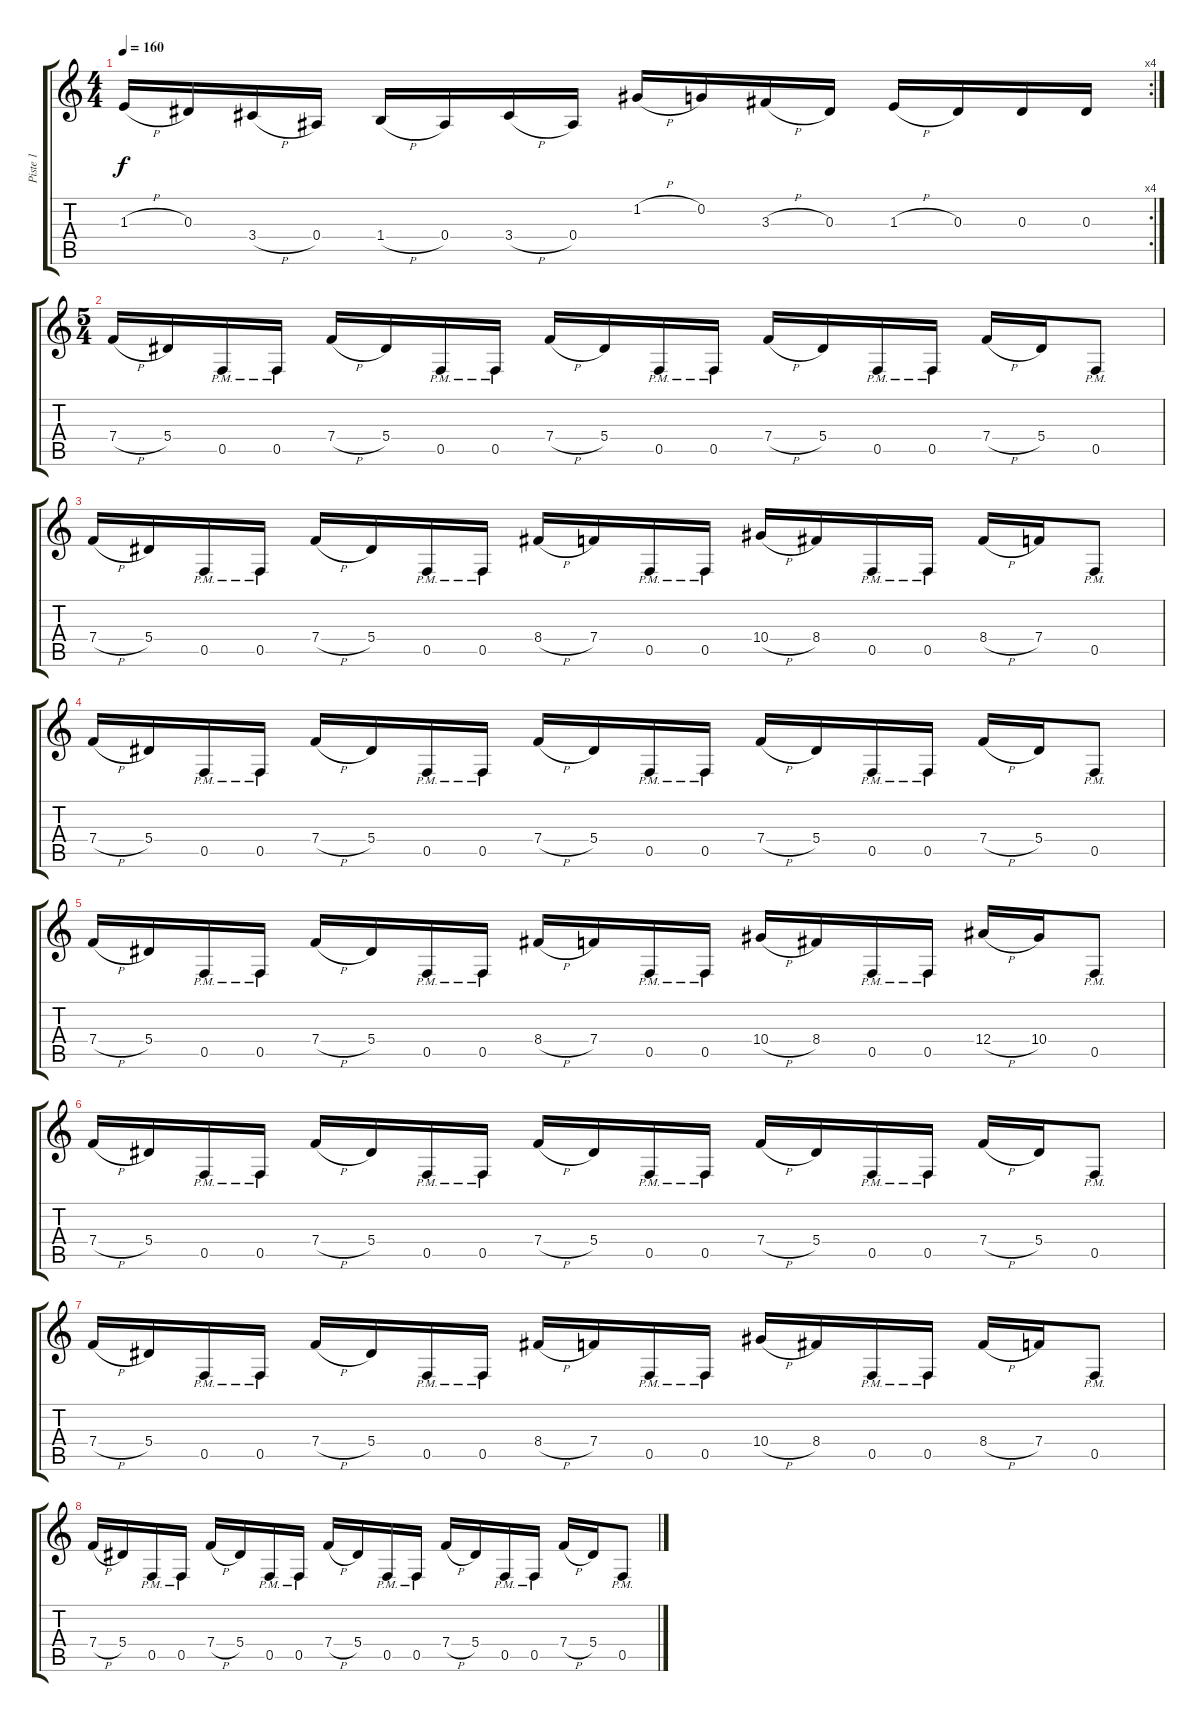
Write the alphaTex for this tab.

\track ("Piste 1" "Piste 1") {instrument distortionguitar}
\staff {score tabs}
\tuning (C4 G3 Eb3 Bb2 F2 C2) {hide}
\rc 4
\ts (4 4)
\tempo 160
\clef g2
\ks c
1.3{h}.16{dy f} 0.3.16 3.4{h}.16 0.4.16 1.4{h}.16 0.4.16 3.4{h}.16 0.4.16 1.2{h}.16 0.2.16 3.3{h}.16 0.3.16 1.3{h}.16 0.3.16 0.3.16 0.3.16 |
\ts (5 4)
7.4{h}.16 5.4.16 0.5{pm}.16 0.5{pm}.16 7.4{h}.16 5.4.16 0.5{pm}.16 0.5{pm}.16 7.4{h}.16 5.4.16 0.5{pm}.16 0.5{pm}.16 7.4{h}.16 5.4.16 0.5{pm}.16 0.5{pm}.16 7.4{h}.16 5.4.16 0.5{pm}.8 |
7.4{h}.16 5.4.16 0.5{pm}.16 0.5{pm}.16 7.4{h}.16 5.4.16 0.5{pm}.16 0.5{pm}.16 8.4{h}.16 7.4.16 0.5{pm}.16 0.5{pm}.16 10.4{h}.16 8.4.16 0.5{pm}.16 0.5{pm}.16 8.4{h}.16 7.4.16 0.5{pm}.8 |
7.4{h}.16 5.4.16 0.5{pm}.16 0.5{pm}.16 7.4{h}.16 5.4.16 0.5{pm}.16 0.5{pm}.16 7.4{h}.16 5.4.16 0.5{pm}.16 0.5{pm}.16 7.4{h}.16 5.4.16 0.5{pm}.16 0.5{pm}.16 7.4{h}.16 5.4.16 0.5{pm}.8 |
7.4{h}.16 5.4.16 0.5{pm}.16 0.5{pm}.16 7.4{h}.16 5.4.16 0.5{pm}.16 0.5{pm}.16 8.4{h}.16 7.4.16 0.5{pm}.16 0.5{pm}.16 10.4{h}.16 8.4.16 0.5{pm}.16 0.5{pm}.16 12.4{h}.16 10.4.16 0.5{pm}.8 |
7.4{h}.16 5.4.16 0.5{pm}.16 0.5{pm}.16 7.4{h}.16 5.4.16 0.5{pm}.16 0.5{pm}.16 7.4{h}.16 5.4.16 0.5{pm}.16 0.5{pm}.16 7.4{h}.16 5.4.16 0.5{pm}.16 0.5{pm}.16 7.4{h}.16 5.4.16 0.5{pm}.8 |
7.4{h}.16 5.4.16 0.5{pm}.16 0.5{pm}.16 7.4{h}.16 5.4.16 0.5{pm}.16 0.5{pm}.16 8.4{h}.16 7.4.16 0.5{pm}.16 0.5{pm}.16 10.4{h}.16 8.4.16 0.5{pm}.16 0.5{pm}.16 8.4{h}.16 7.4.16 0.5{pm}.8 |
7.4{h}.16 5.4.16 0.5{pm}.16 0.5{pm}.16 7.4{h}.16 5.4.16 0.5{pm}.16 0.5{pm}.16 7.4{h}.16 5.4.16 0.5{pm}.16 0.5{pm}.16 7.4{h}.16 5.4.16 0.5{pm}.16 0.5{pm}.16 7.4{h}.16 5.4.16 0.5{pm}.8
